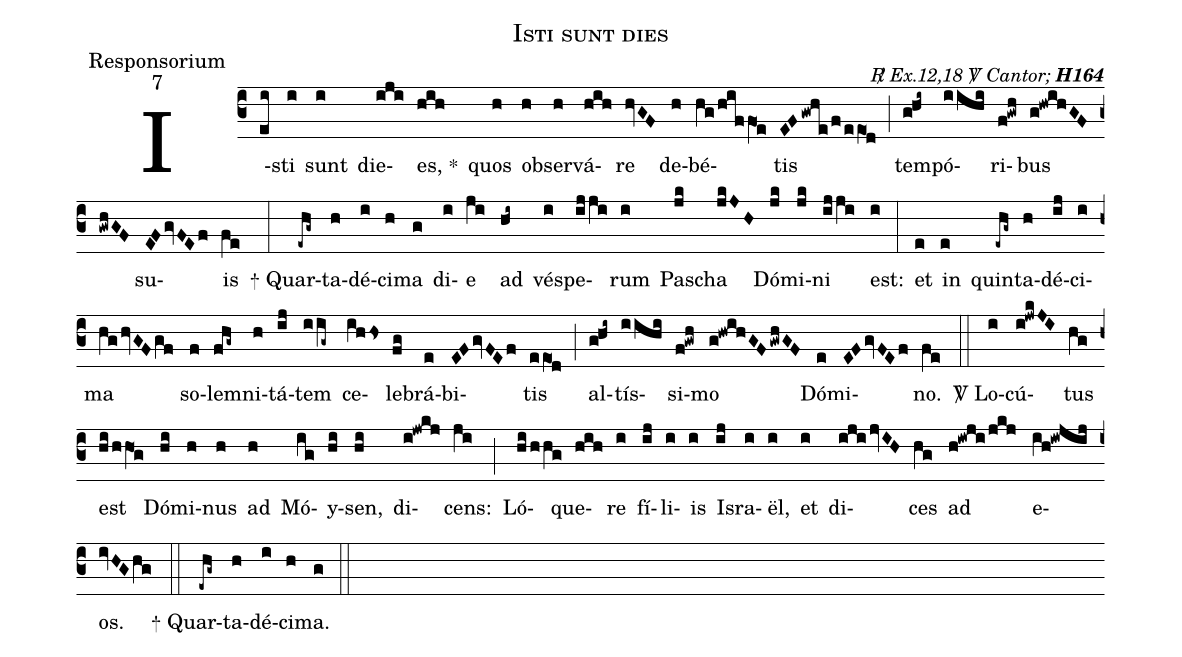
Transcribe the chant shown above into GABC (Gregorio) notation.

name:Isti sunt dies;
office-part:Responsorium;
mode:7;
commentary:{\itshape\mdseries \Rbar\ Ex.12,18 \Vbar\ Cantor;\/} {\bfseries H164};
%%
(c3) I(ei)sti(i) sunt(i) die(iji)es, <sp>*</sp>(hih) quos(h) ob(h)ser(h)vá(hih)re(hvGF) de(h)bé(hg/hiffO1e)tis(EFgwhe/f/eeO1d) (;)
tem(g!hi~)pó(i/ihi)ri(f!gwh)bus(g!hwihGFgwhGF) su(EFgvFEf)is(fe) (:)
<sp>+</sp> Quar(-ehg~)ta(h)dé(i)ci(h)ma(g) di(i)e(ji) ad(hi~) vé(i)spe(ijji)rum(i) Pas(jk)cha(jkJH) Dó(jk)mi(jk)ni(ijji) est:(i) (:)
et(e) in(e) quin(-ehg~)ta(h)dé(ij)ci(i)ma(hghvGFgf) so(f)lem(fhg~)ni(h)tá(ij)tem(iig~) ce(ihhs)le(fg)brá(e)bi(EFgvFEf)tis(eeO1d) (;)
al(g!hi~)tís(iihi)si(f!gwh)mo(g!hwihGFgwhGF) Dó(e)mi(EFgvFEf)no.(fe) (::)
<sp>V/</sp> Lo(i)cú(i!jwkJI)tus(hg) est(hi/hhO1g) Dó(hi)mi(h)nus(h) ad(h) Mó(ig)y(hi)sen,(hi) di(i!jwkj)cens:(ji) (;)
Ló(hi/hhg)que(hih)re(i) fí(ij)li(i)is(i) Is(ij)ra(i)ël,(i) et(i) di(ijijvIH)ces(hg) ad(h!iwji/jkj) e(ih!iwjij)os.(ivHGhg) (::)
<sp>+</sp> Quar(-ehg~)ta(h)dé(i)ci(h)ma.(g) (::)
